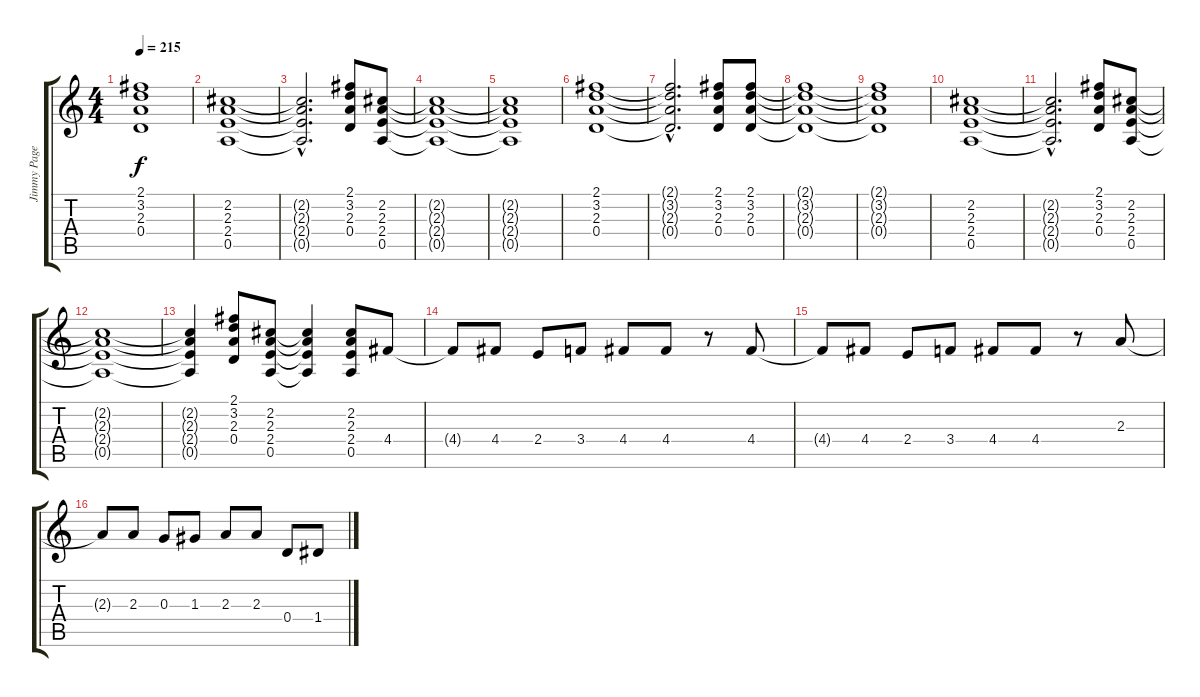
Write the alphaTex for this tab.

\track ("Jimmy Page I" "Jimmy Page") {instrument distortionguitar}
\staff {score tabs}
\tuning (E4 B3 G3 D3 A2 E2) {hide}
\ts (4 4)
\tempo 215
\clef g2
\ks c
(2.1{t} 3.2{t} 2.3{t} 0.4{t}).1{dy f} |
(2.2 2.3 2.4 0.5).1 |
(2.2{hac t} 2.3{hac t} 2.4{hac t} 0.5{hac t}).2{d} (2.1 3.2 2.3 0.4).8 (2.2 2.3 2.4 0.5).8 |
(2.2{t} 2.3{t} 2.4{t} 0.5{t}).1 |
(2.2{t} 2.3{t} 2.4{t} 0.5{t}).1 |
(2.1 3.2 2.3 0.4).1 |
(2.1{hac t} 3.2{hac t} 2.3{hac t} 0.4{hac t}).2{d} (2.1 3.2 2.3 0.4).8 (2.1 3.2 2.3 0.4).8 |
(2.1{t} 3.2{t} 2.3{t} 0.4{t}).1 |
(2.1{t} 3.2{t} 2.3{t} 0.4{t}).1 |
(2.2 2.3 2.4 0.5).1 |
(2.2{hac t} 2.3{hac t} 2.4{hac t} 0.5{hac t}).2{d} (2.1 3.2 2.3 0.4).8 (2.2 2.3 2.4 0.5).8 |
(2.2{t} 2.3{t} 2.4{t} 0.5{t}).1 |
(2.2{t} 2.3{t} 2.4{t} 0.5{t}).4 (2.1 3.2 2.3 0.4).8 (2.2 2.3 2.4 0.5).8 (2.2{t} 2.3{t} 2.4{t} 0.5{t}).4 (2.2 2.3 2.4 0.5).8 4.4.8 |
4.4{t}.8 4.4.8 2.4.8 3.4.8 4.4.8 4.4.8 r.8 4.4.8 |
4.4{t}.8 4.4.8 2.4.8 3.4.8 4.4.8 4.4.8 r.8 2.3.8 |
2.3{t}.8 2.3.8 0.3.8 1.3.8 2.3.8 2.3.8 0.4.8 1.4.8
